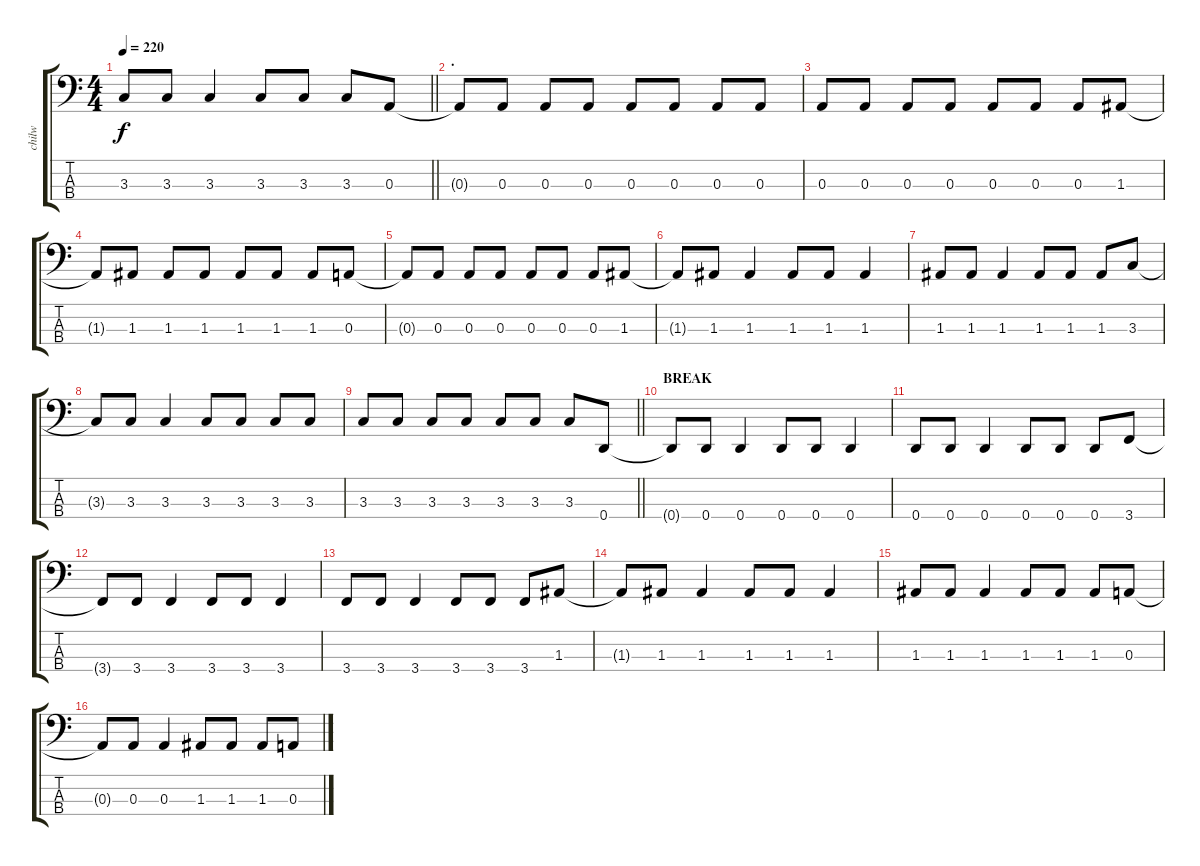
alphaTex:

\track ("chilw" "chilw") {instrument electricbassfinger}
\staff {score tabs}
\tuning (G2 D2 A1 D1) {hide}
\ts (4 4)
\tempo 220
\clef f4
\barLineRight lightlight
\ks c
3.3.8{dy f} 3.3.8 3.3.4 3.3.8 3.3.8 3.3.8 0.3.8 |
\section ("" ".")
0.3{t}.8 0.3.8 0.3.8 0.3.8 0.3.8 0.3.8 0.3.8 0.3.8 |
0.3.8 0.3.8 0.3.8 0.3.8 0.3.8 0.3.8 0.3.8 1.3.8 |
1.3{t}.8 1.3.8 1.3.8 1.3.8 1.3.8 1.3.8 1.3.8 0.3.8 |
0.3{t}.8 0.3.8 0.3.8 0.3.8 0.3.8 0.3.8 0.3.8 1.3.8 |
1.3{t}.8 1.3.8 1.3.4 1.3.8 1.3.8 1.3.4 |
1.3.8 1.3.8 1.3.4 1.3.8 1.3.8 1.3.8 3.3.8 |
3.3{t}.8 3.3.8 3.3.4 3.3.8 3.3.8 3.3.8 3.3.8 |
\barLineRight lightlight
3.3.8 3.3.8 3.3.8 3.3.8 3.3.8 3.3.8 3.3.8 0.4.8 |
\section ("" "BREAK")
0.4{t}.8 0.4.8 0.4.4 0.4.8 0.4.8 0.4.4 |
0.4.8 0.4.8 0.4.4 0.4.8 0.4.8 0.4.8 3.4.8 |
3.4{t}.8 3.4.8 3.4.4 3.4.8 3.4.8 3.4.4 |
3.4.8 3.4.8 3.4.4 3.4.8 3.4.8 3.4.8 1.3.8 |
1.3{t}.8 1.3.8 1.3.4 1.3.8 1.3.8 1.3.4 |
1.3.8 1.3.8 1.3.4 1.3.8 1.3.8 1.3.8 0.3.8 |
0.3{t}.8 0.3.8 0.3.4 1.3.8 1.3.8 1.3.8 0.3.8
